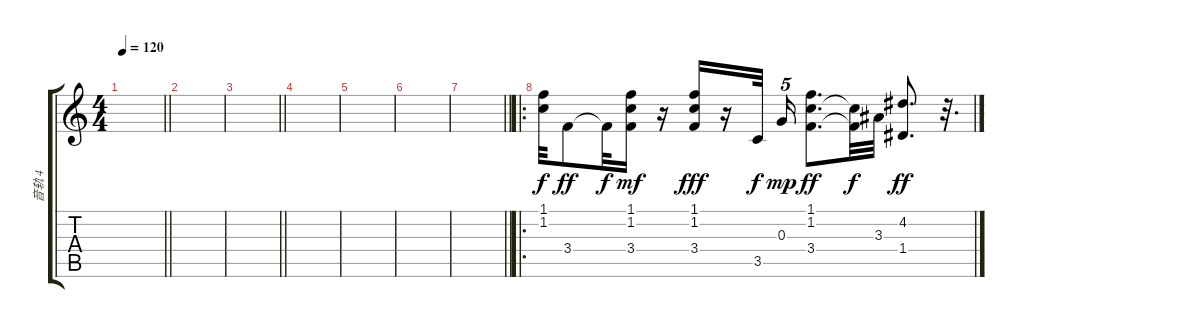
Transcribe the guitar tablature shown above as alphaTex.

\track ("音轨 4" "音轨 4") {instrument acousticguitarsteel}
\staff {score tabs}
\tuning (E4 B3 G3 D3 A2 E2) {hide}
\ts (4 4)
\section ("" "")
\tempo 120
\clef g2
\barLineRight lightlight
\ks c
|
\section ("" "")
|
\barLineRight lightlight
|
\section ("" "")
|
|
|
\barLineRight lightlight
|
\ro
\section ("" "")
(1.1 1.2).32 3.4.8{dy ff} 3.4{t}.32{dy f} (1.1 1.2 3.4).16{dy mf} r.16 (1.1 1.2 3.4).16{dy fff} r.16 3.5.32{dy f} 0.3.16{tu (5 4) dy mp} (1.1 1.2 3.4).8{d dy ff} (1.2{t} 3.4{t}).32{dy f} 3.3.32 (4.2 1.4).8{d dy ff} r.32{d}
